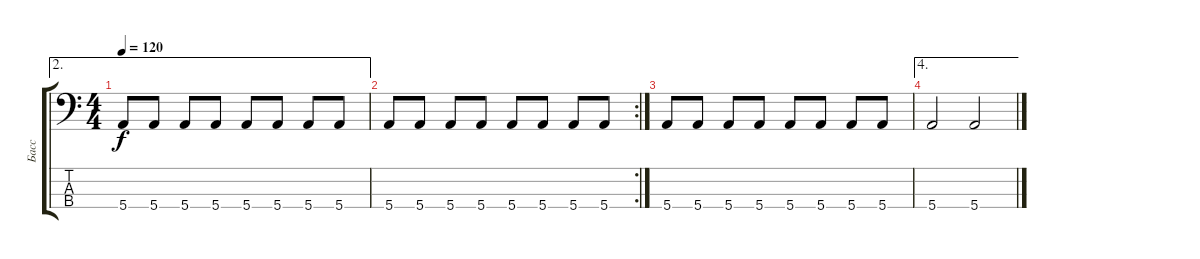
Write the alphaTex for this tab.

\track ("Басс" "Басс") {instrument electricbassfinger}
\staff {score tabs}
\tuning (G2 D2 A1 E1) {hide}
\ae 2
\ts (4 4)
\tempo 120
\clef f4
\ks c
5.4.8{dy f} 5.4.8 5.4.8 5.4.8 5.4.8 5.4.8 5.4.8 5.4.8 |
\rc 2
5.4.8 5.4.8 5.4.8 5.4.8 5.4.8 5.4.8 5.4.8 5.4.8 |
5.4.8 5.4.8 5.4.8 5.4.8 5.4.8 5.4.8 5.4.8 5.4.8 |
\ae 4
5.4.2 5.4.2
